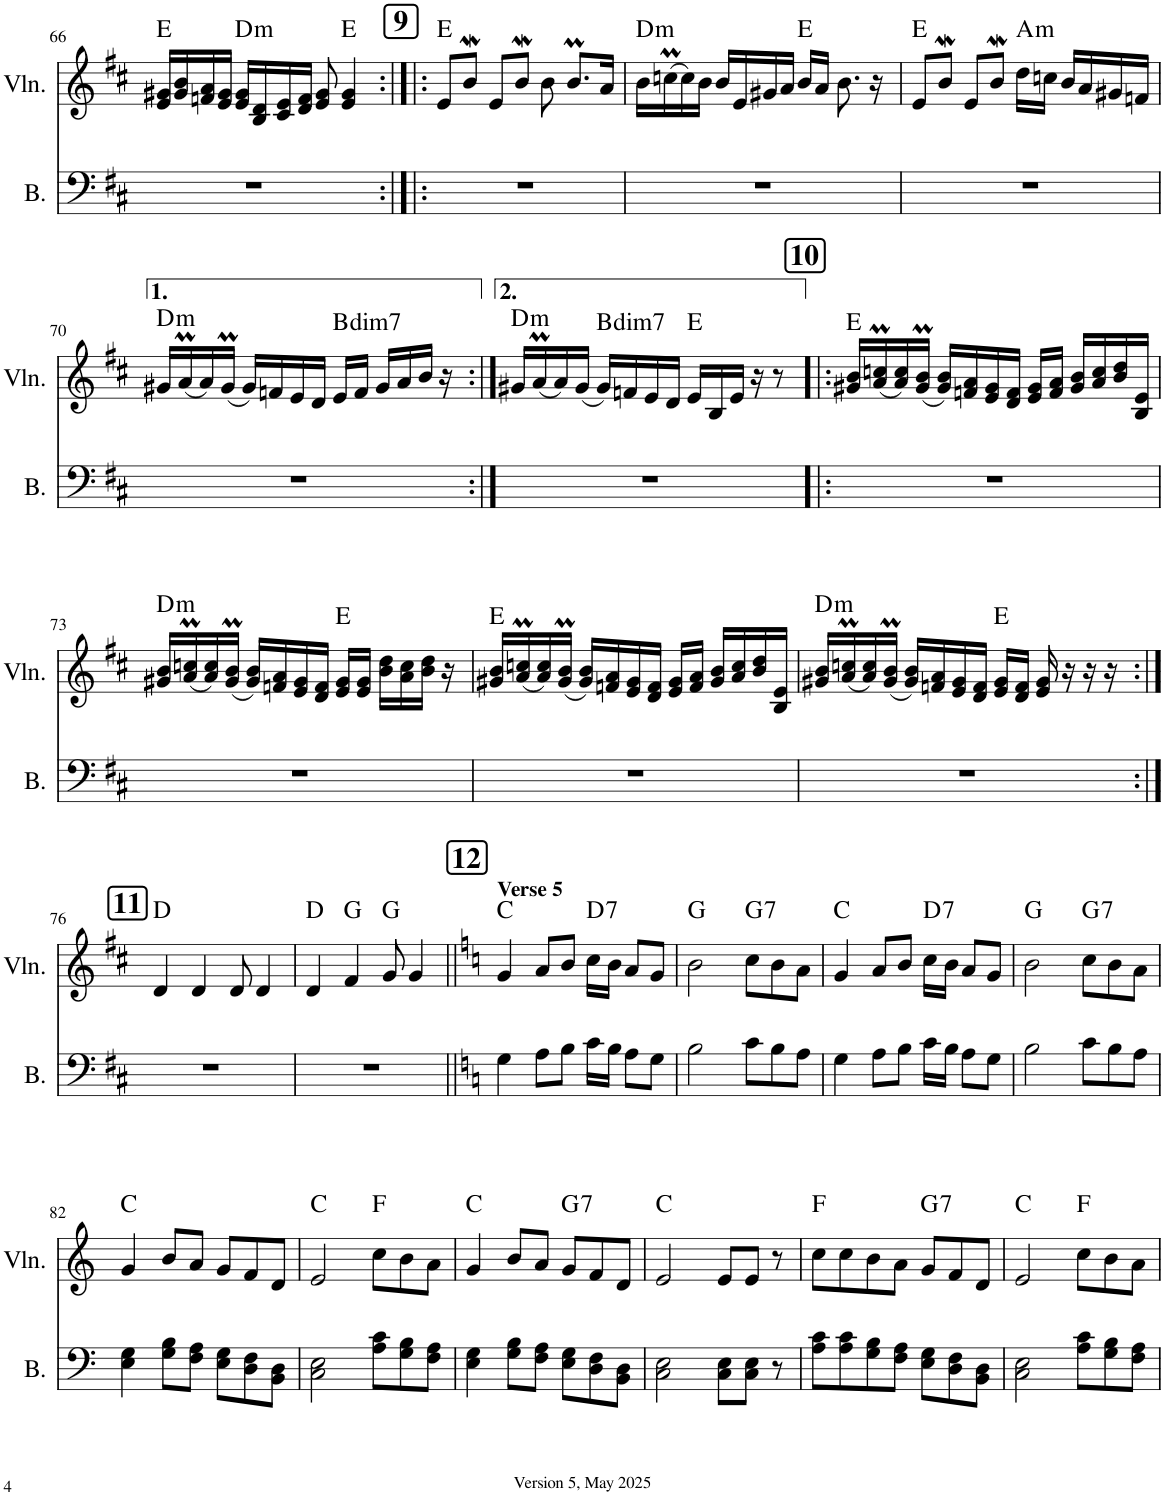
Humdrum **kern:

**kern	**kern	**harte
*part2	*part1	*part1
*staff2	*staff1	*
*I"Bass	*I"Violin	*
*I'B.	*I'Vln.	*
!!LO:PB:g=z
*clefF4	*clefG2	*
*k[f#c#]	*k[f#c#]	*
*M7/8	*M7/8	*
=66	=66	=66
2..r	16e/ 16g#X/LL	E:maj
.	16g#/ 16b/	.
.	16fn/ 16a/	.
.	16e/ 16g#/JJ	.
!	!	!LO:H:kt=m
.	16e/ 16g#/LL	D:min
.	16B/ 16d/	.
.	16c#/ 16e/	.
.	16d/ 16f/JJ	.
.	8e/ 8g#/	.
.	4e/ 4g#/	E:maj
!!LO:REH:place=s1:a:B:cj:fs=14:t=9
=67:|!|:	=67:|!|:	=67:|!|:
2..r	8e/L	E:maj
.	8bW/J	.
.	8e/L	.
.	8bW/J	.
.	8b\	.
.	8.bM/L	.
.	16a/Jk	.
=68	=68	=68
!	!	!LO:H:kt=m
2..r	16b\LL	D:min
.	(16ccnM\	.
.	16cc\)	.
.	16b\JJ	.
.	16b/LL	.
.	16e/	.
.	16g#X/	.
.	16a/JJ	.
.	16b/LL	E:maj
.	16a/JJ	.
.	8.b\	.
.	16r	.
=69	=69	=69
2..r	8e/L	E:maj
.	8bW/J	.
.	8e/L	.
.	8bW/J	.
!	!	!LO:H:kt=m
.	16dd\LL	A:min
.	16ccn\JJ	.
.	16b/LL	.
.	16a/	.
.	16g#X/	.
.	16fn/JJ	.
!!LO:LB:g=z
=70	=70	=70
!	!	!LO:H:kt=m
2..r	16g#X/LL	D:min
.	(16aM/	.
.	16a/)	.
.	(16g#m/JJ	.
.	16g#/LL)	.
.	16fn/	.
.	16e/	.
.	16d/JJ	.
!	!	!LO:H:kt=dim7
.	16e/LL	B:dim7
.	16f/JJ	.
.	16g#/LL	.
.	16a/	.
.	16b/JJ	.
.	16r	.
=71:|!	=71:|!	=71:|!
!	!	!LO:H:kt=m
2..r	16g#X/LL	D:min
.	(16aM/	.
.	16a/)	.
.	(16g#/JJ	.
!	!	!LO:H:kt=dim7
.	16g#/LL)	B:dim7
.	16fn/	.
.	16e/	.
.	16d/JJ	.
.	16e/LL	E:maj
.	16B/	.
.	16e/JJ	.
.	16r	.
.	8r	.
!!LO:REH:place=s1:a:B:cj:fs=14:t=10
=72!|:	=72!|:	=72!|:
2..r	16g#X/ 16b/LL	E:maj
.	(16a/M 16ccn/M	.
.	16a/ 16cc/)	.
.	(16g#/M 16b/MJJ	.
.	16g#/ 16b/LL)	.
.	16fn/ 16a/	.
.	16e/ 16g#/	.
.	16d/ 16f/JJ	.
.	16e/ 16g#/LL	.
.	16f/ 16a/JJ	.
.	16g#/ 16b/LL	.
.	16a/ 16cc/	.
.	16b/ 16dd/	.
.	16B/ 16e/JJ	.
!!LO:LB:g=z
=73	=73	=73
!	!	!LO:H:kt=m
2..r	16g#X/ 16b/LL	D:min
.	(16a/M 16ccn/M	.
.	16a/ 16cc/)	.
.	(16g#/M 16b/MJJ	.
.	16g#/ 16b/LL)	.
.	16fn/ 16a/	.
.	16e/ 16g#/	.
.	16d/ 16f/JJ	.
.	16e/ 16g#/LL	E:maj
.	16e/ 16g#/JJ	.
.	16b\ 16dd\LL	.
.	16a\ 16cc\	.
.	16b\ 16dd\JJ	.
.	16r	.
=74	=74	=74
2..r	16g#X/ 16b/LL	E:maj
.	(16a/M 16ccn/M	.
.	16a/ 16cc/)	.
.	(16g#/M 16b/MJJ	.
.	16g#/ 16b/LL)	.
.	16fn/ 16a/	.
.	16e/ 16g#/	.
.	16d/ 16f/JJ	.
.	16e/ 16g#/LL	.
.	16f/ 16a/JJ	.
.	16g#/ 16b/LL	.
.	16a/ 16cc/	.
.	16b/ 16dd/	.
.	16B/ 16e/JJ	.
=75	=75	=75
!	!	!LO:H:kt=m
2..r	16g#X/ 16b/LL	D:min
.	(16a/M 16ccn/M	.
.	16a/ 16cc/)	.
.	(16g#/M 16b/MJJ	.
.	16g#/ 16b/LL)	.
.	16fn/ 16a/	.
.	16e/ 16g#/	.
.	16d/ 16f/JJ	.
.	16e/ 16g#/LL	E:maj
.	16d/ 16f/JJ	.
.	16e/ 16g#/	.
.	16r	.
.	16r	.
.	16r	.
!!LO:LB:g=z
!!LO:REH:place=s1:a:B:cj:fs=14:t=11
=76:|!	=76:|!	=76:|!
2..r	4d/	D:maj
.	4d/	.
.	8d/	.
.	4d/	.
=77	=77	=77
2..r	4d/	D:maj
.	4f#/	G:maj
.	8g/	G:maj
.	4g/	.
!!LO:REH:place=s1:a:B:cj:fs=14:t=12
=78||	=78||	=78||
*k[]	*k[]	*
!	!LO:TX:a:B:t=Verse 5	!
4G\	4g/	C:maj
8A\L	8a/L	.
8B\J	8b/J	.
!	!	!LO:H:kt=7
16c\LL	16cc\LL	D:7
16B\JJ	16b\JJ	.
8A\L	8a/L	.
8G\J	8g/J	.
=79	=79	=79
2B\	2b\	G:maj
!	!	!LO:H:kt=7
8c\L	8cc\L	G:7
8B\	8b\	.
8A\J	8a\J	.
=80	=80	=80
*k[]	*k[]	*
4G\	4g/	C:maj
8A\L	8a/L	.
8B\J	8b/J	.
!	!	!LO:H:kt=7
16c\LL	16cc\LL	D:7
16B\JJ	16b\JJ	.
8A\L	8a/L	.
8G\J	8g/J	.
=81	=81	=81
2B\	2b\	G:maj
!	!	!LO:H:kt=7
8c\L	8cc\L	G:7
8B\	8b\	.
8A\J	8a\J	.
!!LO:LB:g=z
=82	=82	=82
4E\ 4G\	4g/	C:maj
8G\ 8B\L	8b/L	.
8F\ 8A\J	8a/J	.
8E\ 8G\L	8g/L	.
8D\ 8F\	8f/	.
8BB\ 8D\J	8d/J	.
=83	=83	=83
2C\ 2E\	2e/	C:maj
8A\ 8c\L	8cc\L	F:maj
8G\ 8B\	8b\	.
8F\ 8A\J	8a\J	.
=84	=84	=84
4E\ 4G\	4g/	C:maj
8G\ 8B\L	8b/L	.
8F\ 8A\J	8a/J	.
!	!	!LO:H:kt=7
8E\ 8G\L	8g/L	G:7
8D\ 8F\	8f/	.
8BB\ 8D\J	8d/J	.
=85	=85	=85
2C\ 2E\	2e/	C:maj
8C\ 8E\L	8e/L	.
8C\ 8E\J	8e/J	.
8r	8r	.
=86	=86	=86
8A\ 8c\L	8cc\L	F:maj
8A\ 8c\	8cc\	.
8G\ 8B\	8b\	.
8F\ 8A\J	8a\J	.
!	!	!LO:H:kt=7
8E\ 8G\L	8g/L	G:7
8D\ 8F\	8f/	.
8BB\ 8D\J	8d/J	.
=87	=87	=87
2C\ 2E\	2e/	C:maj
8A\ 8c\L	8cc\L	F:maj
8G\ 8B\	8b\	.
8F\ 8A\J	8a\J	.
=	=	=
*-	*-	*-
